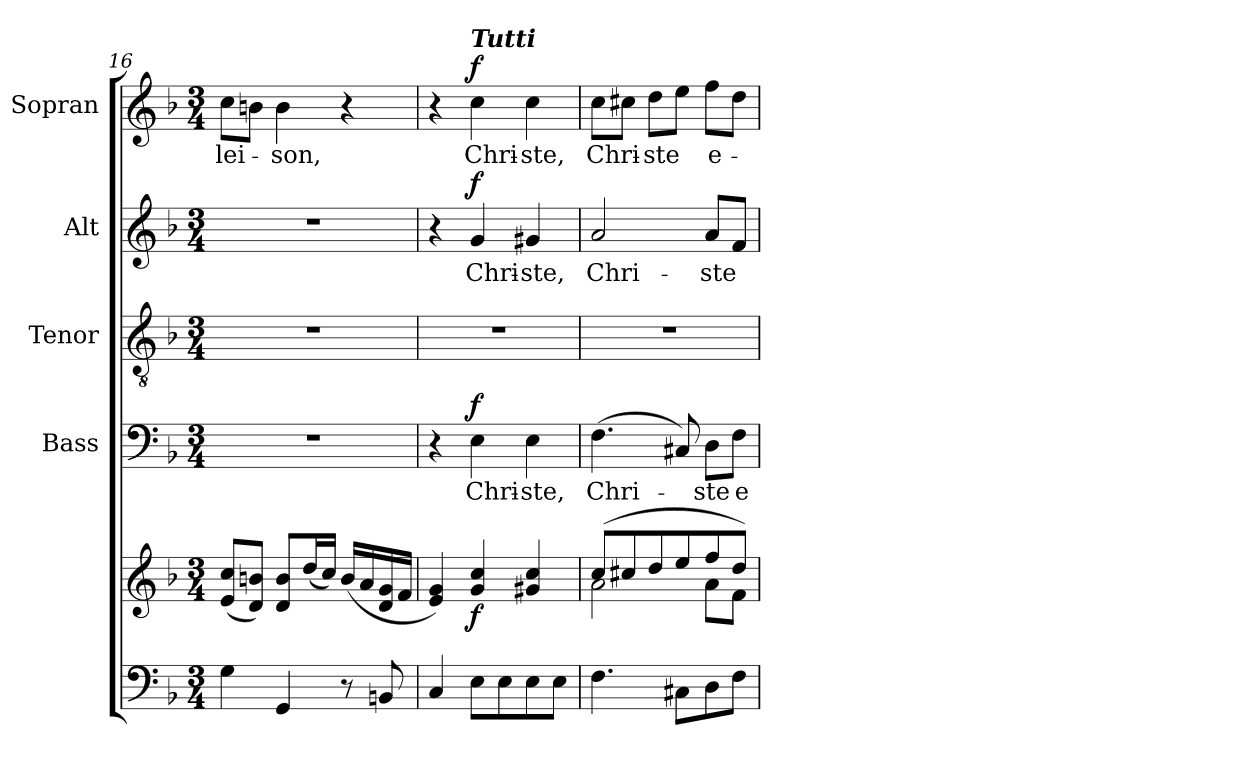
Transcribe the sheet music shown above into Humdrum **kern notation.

**kern	**kern	**dynam	**kern	**text	**dynam	**kern	**kern	**text	**dynam	**kern	**text	**dynam
*part5	*part5	*part5	*part4	*part4	*part4	*part3	*part2	*part2	*part2	*part1	*part1	*part1
*staff6	*staff5	*staff5/6	*staff4	*staff4	*staff4	*staff3	*staff2	*staff2	*staff2	*staff1	*staff1	*staff1
*	*	*	*I"Bass	*	*	*I"Tenor	*I"Alt	*	*	*I"Sopran	*	*
*	*	*	*I'B.	*	*	*I'T.	*I'A.	*	*	*I'S.	*	*
!!LO:LB:g=z
*clefF4	*clefG2	*	*clefF4	*	*	*clefGv2	*clefG2	*	*	*clefG2	*	*
*k[b-]	*k[b-]	*	*k[b-]	*	*	*k[b-]	*k[b-]	*	*	*k[b-]	*	*
*F:	*F:	*	*F:	*	*	*F:	*F:	*	*	*F:	*	*
*M3/4	*M3/4	*	*M3/4	*	*	*M3/4	*M3/4	*	*	*M3/4	*	*
=16	=16	=16	=16	=16	=16	=16	=16	=16	=16	=16	=16	=16
!	!	!	!	!	!	!	!	!	!	!	!LO:LY:b	!
4G\	(<8e/ 8cc/L	.	2.r	.	.	2.r	2.r	.	.	8cc\L	-lei-	.
.	8d/ 8bn/J)	.	.	.	.	.	.	.	.	8bn\J	.	.
!	!	!	!	!	!	!	!	!	!	!	!LO:LY:b	!
4GG/	8d/ 8b/L	.	.	.	.	.	.	.	.	4b\	-son,	.
.	(<16dd/L	.	.	.	.	.	.	.	.	.	.	.
.	16cc/JJ)	.	.	.	.	.	.	.	.	.	.	.
8r	(<16b/LL	.	.	.	.	.	.	.	.	4r	.	.
.	16a/	.	.	.	.	.	.	.	.	.	.	.
8BBn/	16d/ 16g/	.	.	.	.	.	.	.	.	.	.	.
.	16f/JJ	.	.	.	.	.	.	.	.	.	.	.
=17	=17	=17	=17	=17	=17	=17	=17	=17	=17	=17	=17	=17
4C/	4e/ 4g/)	.	4r	.	.	2.r	4r	.	.	4r	.	.
!	!	!	!	!	!	!	!	!	!	!LO:TX:a:Bi:t=Tutti	!	!
!	!	!LO:DY:b	!	!LO:LY:b	!LO:DY:a	!	!	!LO:LY:b	!LO:DY:a	!	!LO:LY:b	!LO:DY:a
8E\L	4g/ 4cc/	f	4E\	Chri-	f	.	4g/	Chri-	f	4cc\	Chri-	f
8E\	.	.	.	.	.	.	.	.	.	.	.	.
!	!	!	!	!LO:LY:b	!	!	!	!LO:LY:b	!	!	!LO:LY:b	!
8E\	4g#X/ 4cc/	.	4E\	-ste,	.	.	4g#X/	-ste,	.	4cc\	-ste,	.
8E\J	.	.	.	.	.	.	.	.	.	.	.	.
=18	=18	=18	=18	=18	=18	=18	=18	=18	=18	=18	=18	=18
*	*^	*	*	*	*	*	*	*	*	*	*	*
!	!	!	!	!	!LO:LY:b	!	!	!	!LO:LY:b	!	!	!LO:LY:b	!
4.F\	(>8cc/L	2a\	.	(>4.F\	Chri-	.	2.r	2a/	Chri-	.	8cc\L	Chri-	.
.	8cc#X/	.	.	.	.	.	.	.	.	.	8cc#X\J	.	.
!	!	!	!	!	!	!	!	!	!	!	!	!LO:LY:b	!
.	8dd/	.	.	.	.	.	.	.	.	.	8dd\L	-ste	.
8C#X\L	8ee/	.	.	8C#X/)	.	.	.	.	.	.	8ee\J	.	.
!	!	!	!	!	!LO:LY:b	!	!	!	!LO:LY:b	!	!	!LO:LY:b	!
8D\	8ff/	8a\L	.	8D\L	-ste	.	.	8a/L	-ste	.	8ff\L	e-	.
!	!	!	!	!	!LO:LY:b	!	!	!	!	!	!	!	!
8F\J	8dd/J)	8f\J	.	8F\J	e-	.	.	8f/J	.	.	8dd\J	.	.
*	*v	*v	*	*	*	*	*	*	*	*	*	*	*
=	=	=	=	=	=	=	=	=	=	=	=	=
*-	*-	*-	*-	*-	*-	*-	*-	*-	*-	*-	*-	*-
